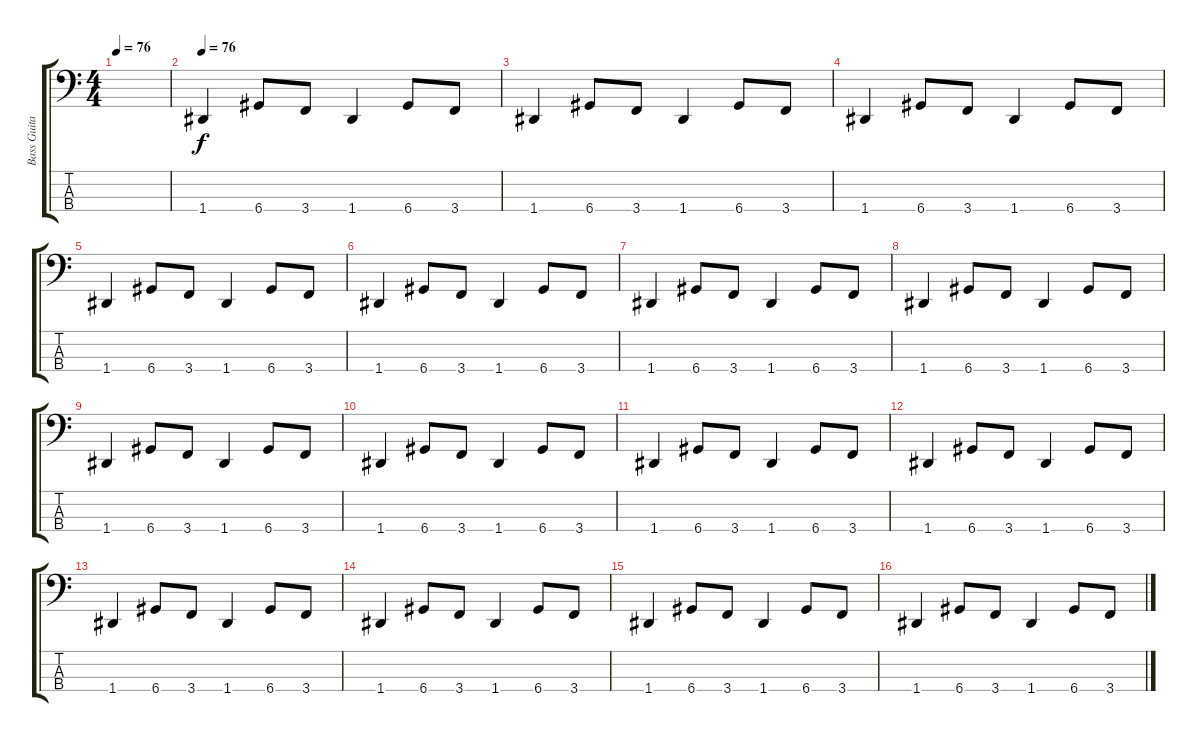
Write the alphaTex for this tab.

\track ("Bass Guitar (Drop D)" "Bass Guita") {instrument electricbassfinger}
\staff {score tabs}
\tuning (G2 D2 A1 D1) {hide}
\ts (4 4)
\tempo 76
\clef f4
\ks c
|
\tempo 76
1.4.4 6.4.8 3.4.8 1.4.4 6.4.8 3.4.8 |
1.4.4 6.4.8 3.4.8 1.4.4 6.4.8 3.4.8 |
1.4.4 6.4.8 3.4.8 1.4.4 6.4.8 3.4.8 |
1.4.4 6.4.8 3.4.8 1.4.4 6.4.8 3.4.8 |
1.4.4 6.4.8 3.4.8 1.4.4 6.4.8 3.4.8 |
1.4.4 6.4.8 3.4.8 1.4.4 6.4.8 3.4.8 |
1.4.4 6.4.8 3.4.8 1.4.4 6.4.8 3.4.8 |
1.4.4 6.4.8 3.4.8 1.4.4 6.4.8 3.4.8 |
1.4.4 6.4.8 3.4.8 1.4.4 6.4.8 3.4.8 |
1.4.4 6.4.8 3.4.8 1.4.4 6.4.8 3.4.8 |
1.4.4 6.4.8 3.4.8 1.4.4 6.4.8 3.4.8 |
1.4.4 6.4.8 3.4.8 1.4.4 6.4.8 3.4.8 |
1.4.4 6.4.8 3.4.8 1.4.4 6.4.8 3.4.8 |
1.4.4 6.4.8 3.4.8 1.4.4 6.4.8 3.4.8 |
1.4.4 6.4.8 3.4.8 1.4.4 6.4.8 3.4.8
